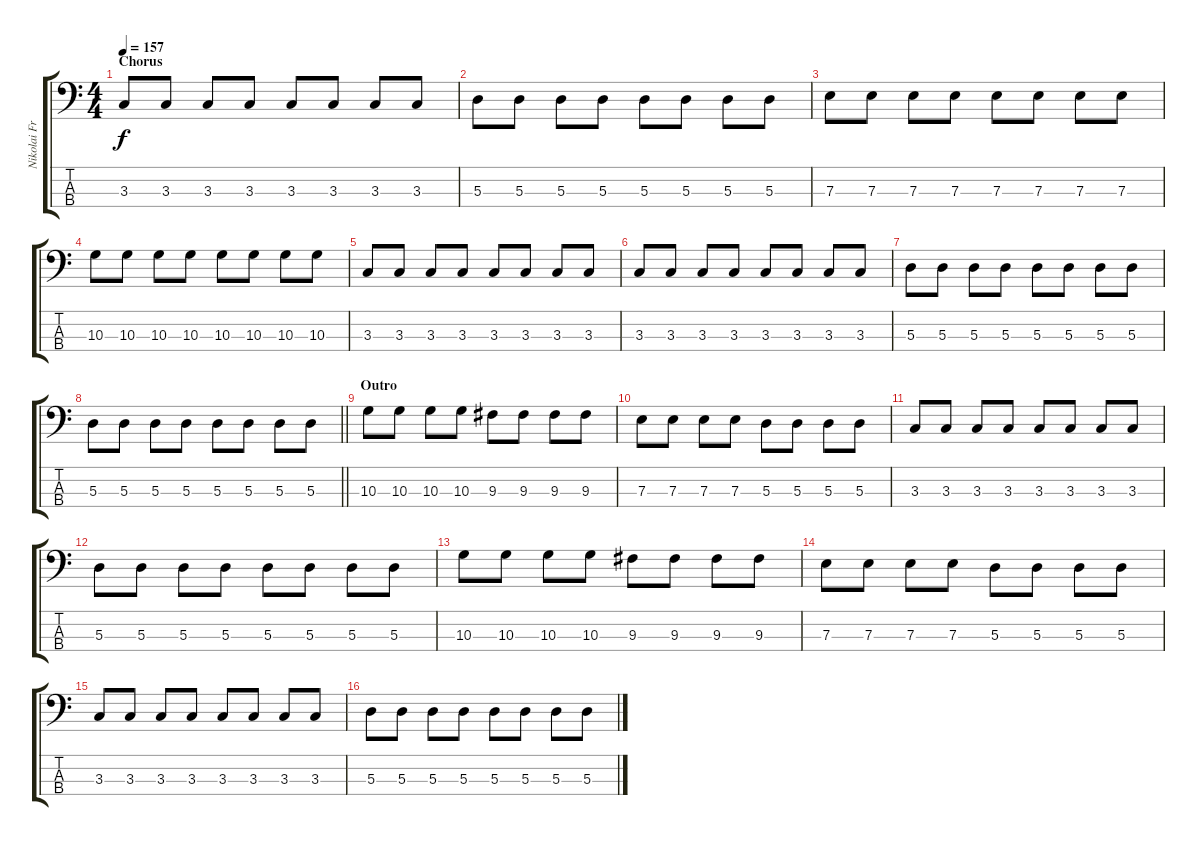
\track ("Nikolai Fraiture - Bass" "Nikolai Fr") {instrument electricbasspick}
\staff {score tabs}
\tuning (G2 D2 A1 E1) {hide}
\ts (4 4)
\section ("" "Chorus")
\tempo 157
\clef f4
\ks c
3.3.8{dy f} 3.3.8 3.3.8 3.3.8 3.3.8 3.3.8 3.3.8 3.3.8 |
5.3.8 5.3.8 5.3.8 5.3.8 5.3.8 5.3.8 5.3.8 5.3.8 |
7.3.8 7.3.8 7.3.8 7.3.8 7.3.8 7.3.8 7.3.8 7.3.8 |
10.3.8 10.3.8 10.3.8 10.3.8 10.3.8 10.3.8 10.3.8 10.3.8 |
3.3.8 3.3.8 3.3.8 3.3.8 3.3.8 3.3.8 3.3.8 3.3.8 |
3.3.8 3.3.8 3.3.8 3.3.8 3.3.8 3.3.8 3.3.8 3.3.8 |
5.3.8 5.3.8 5.3.8 5.3.8 5.3.8 5.3.8 5.3.8 5.3.8 |
\barLineRight lightlight
5.3.8 5.3.8 5.3.8 5.3.8 5.3.8 5.3.8 5.3.8 5.3.8 |
\section ("" "Outro")
10.3.8 10.3.8 10.3.8 10.3.8 9.3.8 9.3.8 9.3.8 9.3.8 |
7.3.8 7.3.8 7.3.8 7.3.8 5.3.8 5.3.8 5.3.8 5.3.8 |
3.3.8 3.3.8 3.3.8 3.3.8 3.3.8 3.3.8 3.3.8 3.3.8 |
5.3.8 5.3.8 5.3.8 5.3.8 5.3.8 5.3.8 5.3.8 5.3.8 |
10.3.8 10.3.8 10.3.8 10.3.8 9.3.8 9.3.8 9.3.8 9.3.8 |
7.3.8 7.3.8 7.3.8 7.3.8 5.3.8 5.3.8 5.3.8 5.3.8 |
3.3.8 3.3.8 3.3.8 3.3.8 3.3.8 3.3.8 3.3.8 3.3.8 |
5.3.8 5.3.8 5.3.8 5.3.8 5.3.8 5.3.8 5.3.8 5.3.8
